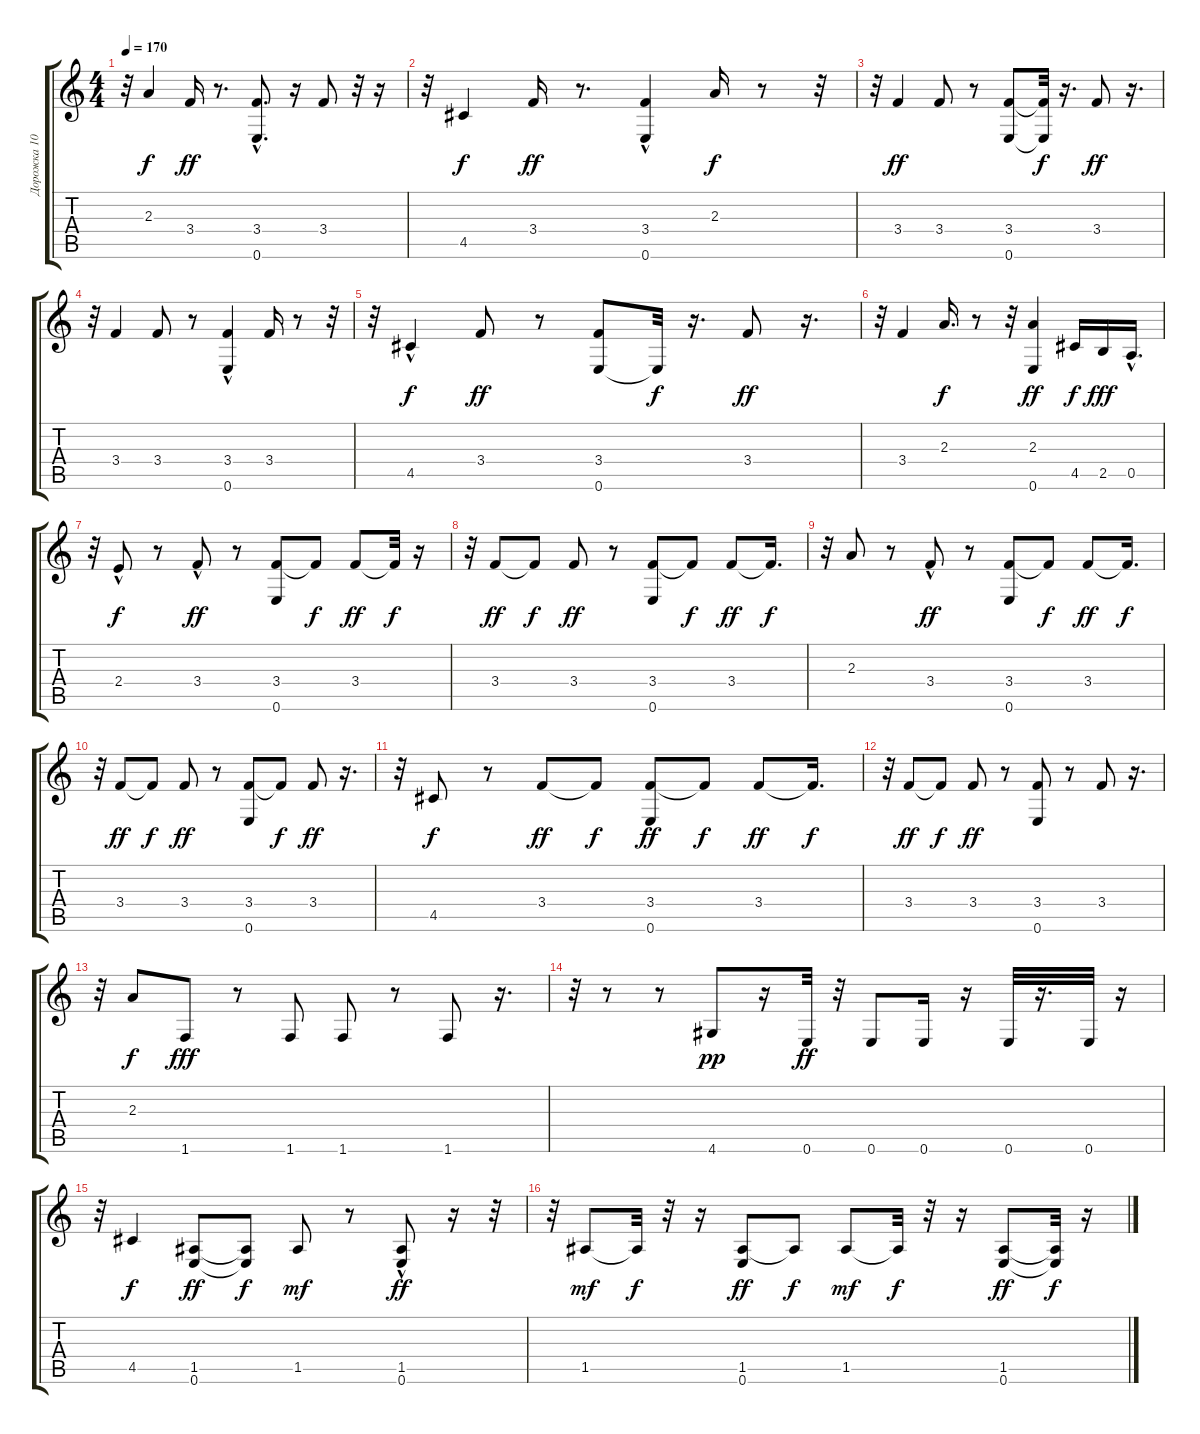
\track ("Дорожка 10" "Дорожка 10") {instrument acousticguitarnylon}
\staff {score tabs}
\tuning (E4 B3 G3 D3 A2 E2) {hide}
\ts (4 4)
\tempo 170
\clef g2
\ks c
r.32{dy fff} 2.3.4{dy f} 3.4.16{dy ff} r.8{d} (3.4{hac} 0.6{hac}).8{d} r.16 3.4.8 r.32 r.16 |
r.32 4.5.4{dy f} 3.4.16{dy ff} r.8{d} (3.4 0.6{hac}).4 2.3.16{dy f} r.8 r.32 |
r.32 3.4.4{dy ff} 3.4.8 r.8 (3.4 0.6).8 (3.4{t} 0.6{t}).32{dy f} r.16{d} 3.4.8{dy ff} r.16{d} |
r.32 3.4.4 3.4.8 r.8 (3.4 0.6{hac}).4 3.4.16 r.8 r.32 |
r.32 4.5{hac}.4{dy f} 3.4.8{dy ff} r.8 (3.4 0.6).8 0.6{t}.32{dy f} r.16{d} 3.4.8{dy ff} r.16{d} |
r.32 3.4.4 2.3.16{d dy f} r.8 r.32 (2.3 0.6).4{dy ff} 4.5.16{dy f} 2.5.16{dy fff} 0.5{hac}.16{d} |
r.32 2.4{hac}.8{dy f} r.8 3.4{hac}.8{dy ff} r.8 (3.4 0.6).8 3.4{t}.8{dy f} 3.4.8{dy ff} 3.4{t}.32{dy f} r.16 |
r.32 3.4.8{dy ff} 3.4{t}.8{dy f} 3.4.8{dy ff} r.8 (3.4 0.6).8 3.4{t}.8{dy f} 3.4.8{dy ff} 3.4{t}.16{d dy f} |
r.32 2.3.8 r.8 3.4{hac}.8{dy ff} r.8 (3.4 0.6).8 3.4{t}.8{dy f} 3.4.8{dy ff} 3.4{t}.16{d dy f} |
r.32 3.4.8{dy ff} 3.4{t}.8{dy f} 3.4.8{dy ff} r.8 (3.4 0.6).8 3.4{t}.8{dy f} 3.4.8{dy ff} r.16{d} |
r.32 4.5.8{dy f} r.8 3.4.8{dy ff} 3.4{t}.8{dy f} (3.4 0.6).8{dy ff} 3.4{t}.8{dy f} 3.4.8{dy ff} 3.4{t}.16{d dy f} |
r.32 3.4.8{dy ff} 3.4{t}.8{dy f} 3.4.8{dy ff} r.8 (3.4 0.6).8 r.8 3.4.8 r.16{d} |
r.32 2.3.8{dy f} 1.6.8{dy fff} r.8 1.6.8 1.6.8 r.8 1.6.8 r.16{d} |
r.32 r.8 r.8 4.6.8{dy pp} r.16 0.6.32{dy ff} r.32 0.6.8 0.6.16 r.16 0.6.32 r.16{d} 0.6.32 r.16 |
r.32 4.5.4{dy f} (1.5 0.6).8{dy ff} (1.5{t} 0.6{t}).8{dy f} 1.5.8{dy mf} r.8 (1.5 0.6{hac}).8{dy ff} r.16 r.32 |
r.32 1.5.8{dy mf} 1.5{t}.32{dy f} r.32 r.16 (1.5 0.6).8{dy ff} 1.5{t}.8{dy f} 1.5.8{dy mf} 1.5{t}.32{dy f} r.32 r.16 (1.5 0.6).8{dy ff} (1.5{t} 0.6{t}).32{dy f} r.16
